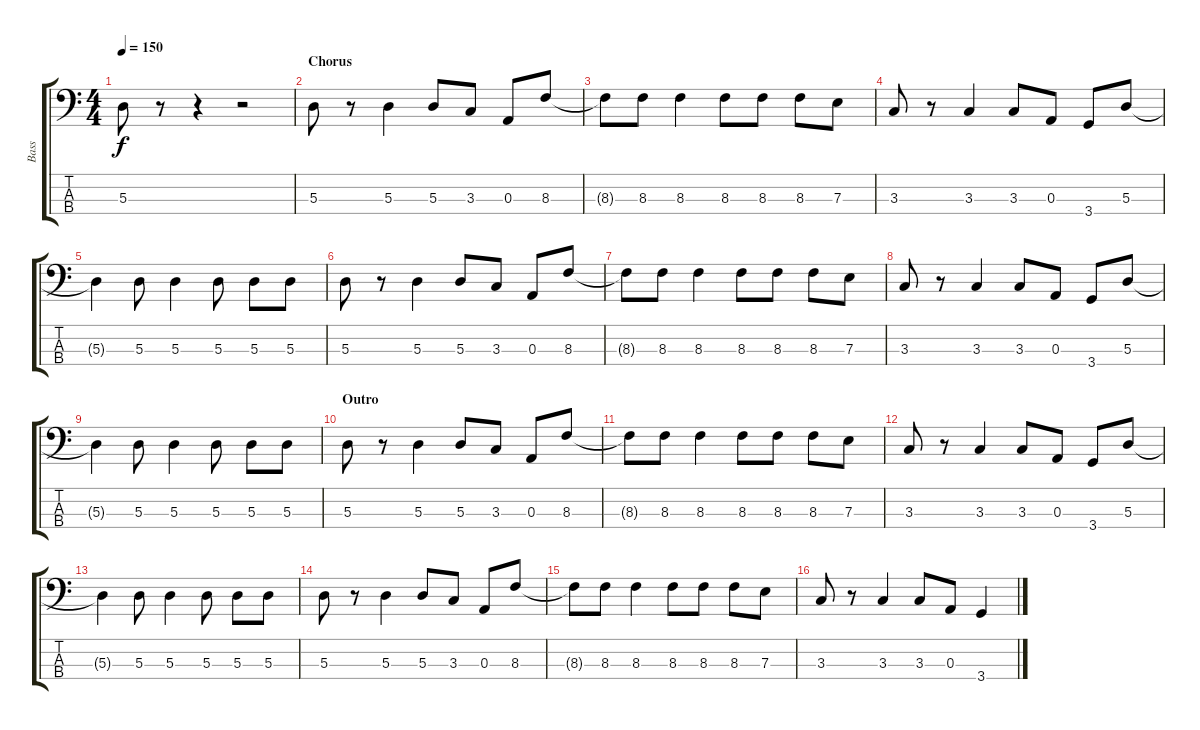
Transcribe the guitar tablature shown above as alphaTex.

\track ("Bass" "Bass") {instrument electricbassfinger}
\staff {score tabs}
\tuning (G2 D2 A1 E1) {hide}
\ts (4 4)
\tempo 150
\clef f4
\ks c
5.3{t}.8{dy f} r.8 r.4 r.2 |
\section ("" "Chorus")
5.3.8 r.8 5.3.4 5.3.8 3.3.8 0.3.8 8.3.8 |
8.3{t}.8 8.3.8 8.3.4 8.3.8 8.3.8 8.3.8 7.3.8 |
3.3.8 r.8 3.3.4 3.3.8 0.3.8 3.4.8 5.3.8 |
5.3{t}.4 5.3.8 5.3.4 5.3.8 5.3.8 5.3.8 |
5.3.8 r.8 5.3.4 5.3.8 3.3.8 0.3.8 8.3.8 |
8.3{t}.8 8.3.8 8.3.4 8.3.8 8.3.8 8.3.8 7.3.8 |
3.3.8 r.8 3.3.4 3.3.8 0.3.8 3.4.8 5.3.8 |
5.3{t}.4 5.3.8 5.3.4 5.3.8 5.3.8 5.3.8 |
\section ("" "Outro")
5.3.8 r.8 5.3.4 5.3.8 3.3.8 0.3.8 8.3.8 |
8.3{t}.8 8.3.8 8.3.4 8.3.8 8.3.8 8.3.8 7.3.8 |
3.3.8 r.8 3.3.4 3.3.8 0.3.8 3.4.8 5.3.8 |
5.3{t}.4 5.3.8 5.3.4 5.3.8 5.3.8 5.3.8 |
5.3.8 r.8 5.3.4 5.3.8 3.3.8 0.3.8 8.3.8 |
8.3{t}.8 8.3.8 8.3.4 8.3.8 8.3.8 8.3.8 7.3.8 |
3.3.8 r.8 3.3.4 3.3.8 0.3.8 3.4.4
